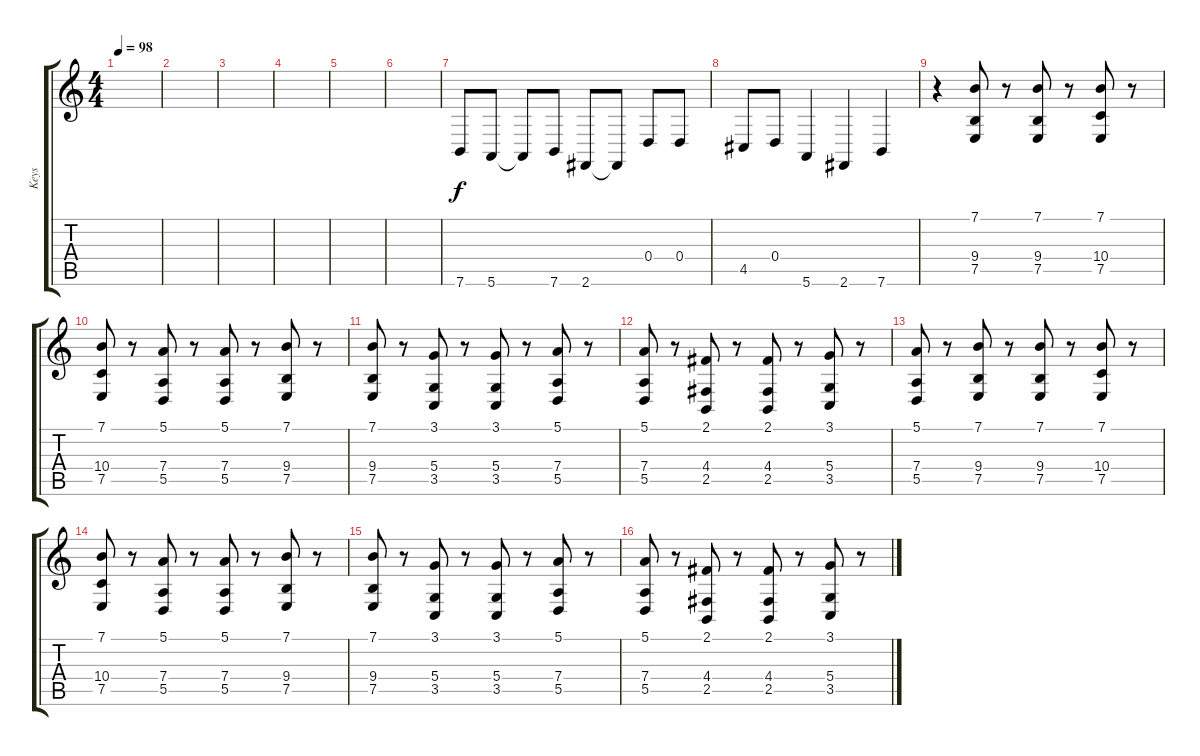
\track ("Keys" "Keys") {instrument stringensemble1}
\staff {score tabs}
\tuning (E4 B3 G3 D3 A2 E2) {hide}
\ts (4 4)
\tempo 98
\clef g2
\ks c
|
|
|
|
|
|
7.6.8 5.6.8 5.6{t}.8 7.6.8 2.6.8 2.6{t}.8 0.4.8 0.4.8 |
4.5.8 0.4.8 5.6.4 2.6.4 7.6.4 |
r.4 (7.1 9.4 7.5).8 r.8 (7.1 9.4 7.5).8 r.8 (7.1 10.4 7.5).8 r.8 |
(7.1 10.4 7.5).8 r.8 (5.1 7.4 5.5).8 r.8 (5.1 7.4 5.5).8 r.8 (7.1 9.4 7.5).8 r.8 |
(7.1 9.4 7.5).8 r.8 (3.1 5.4 3.5).8 r.8 (3.1 5.4 3.5).8 r.8 (5.1 7.4 5.5).8 r.8 |
(5.1 7.4 5.5).8 r.8 (2.1 4.4 2.5).8 r.8 (2.1 4.4 2.5).8 r.8 (3.1 5.4 3.5).8 r.8 |
(5.1 7.4 5.5).8 r.8 (7.1 9.4 7.5).8 r.8 (7.1 9.4 7.5).8 r.8 (7.1 10.4 7.5).8 r.8 |
(7.1 10.4 7.5).8 r.8 (5.1 7.4 5.5).8 r.8 (5.1 7.4 5.5).8 r.8 (7.1 9.4 7.5).8 r.8 |
(7.1 9.4 7.5).8 r.8 (3.1 5.4 3.5).8 r.8 (3.1 5.4 3.5).8 r.8 (5.1 7.4 5.5).8 r.8 |
(5.1 7.4 5.5).8 r.8 (2.1 4.4 2.5).8 r.8 (2.1 4.4 2.5).8 r.8 (3.1 5.4 3.5).8 r.8
